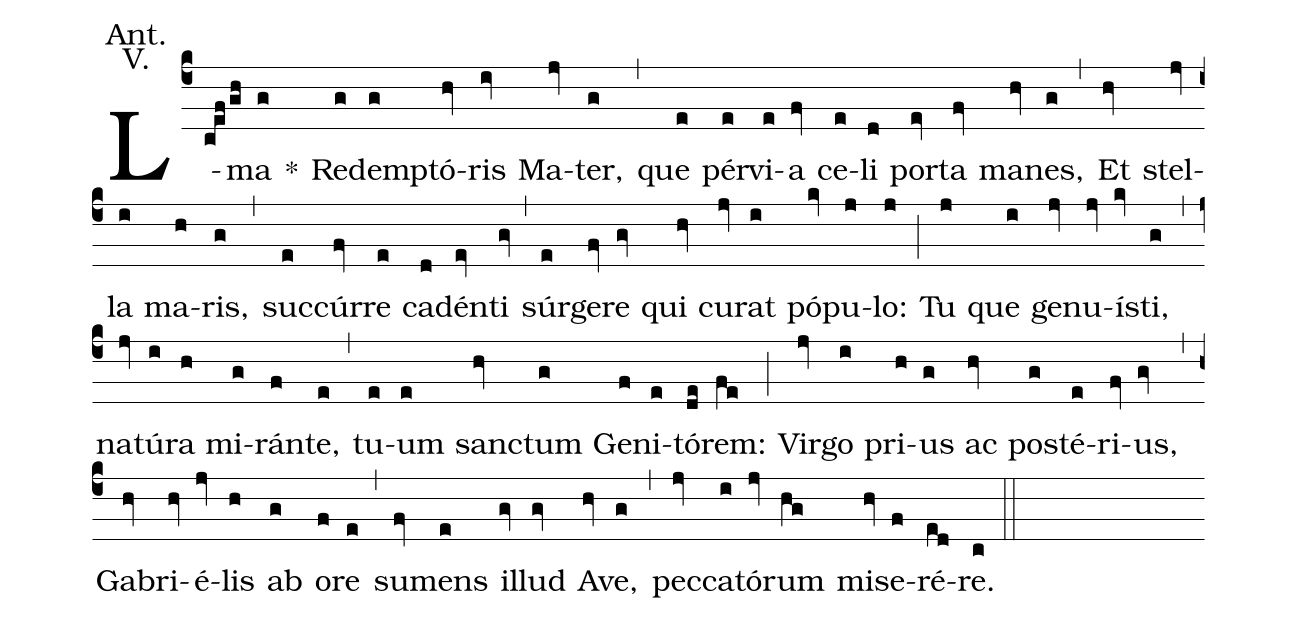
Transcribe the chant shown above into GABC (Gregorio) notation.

annotation: Ant.;
annotation: V.;
%%
(c4)
L(cefgh)ma(g) *() Re(g)demp(g)tó(hv)ris(iv) Ma(jv)ter,(g) (,)
que(e) pér(e)vi(e)a(fv) ce(e)li(d) por(ev)ta(fv) ma(hv)nes,(g) (,)
Et(hv) stel(jv)la(i) ma(h)ris,(g) (,)
suc(e)cúr(fv)re(e) ca(d)dén(ev)ti(gv) (,)
súr(e)ge(fv)re(gv) qui(hv) cu(jv)rat(i) pó(kv)pu(j)lo:(j) (;)
Tu(j) que(i) ge(jv)nu(jv)ís(kv)ti,(g) (,)
na(jv)tú(i)ra(h) mi(g)rán(f)te,(e) (,)
tu(e)um(e) sanc(hv)tum(g) Ge(f)ni(e)tó(de)rem:(fe) (;)
Vir(jv)go(i) pri(h)us(g) ac(hv) pos(g)té(e)ri(fv)us,(gv) (,)
Ga(hv)bri(hv)é(jv)lis(h) ab(g) o(f)re(e) (,)
su(fv)mens(e) il(gv)lud(gv) A(hv)ve,(g) (,)
pec(jv)ca(i)tó(jv)rum(hg) mi(hv)se(f)ré(ed)re.(c) (::)
